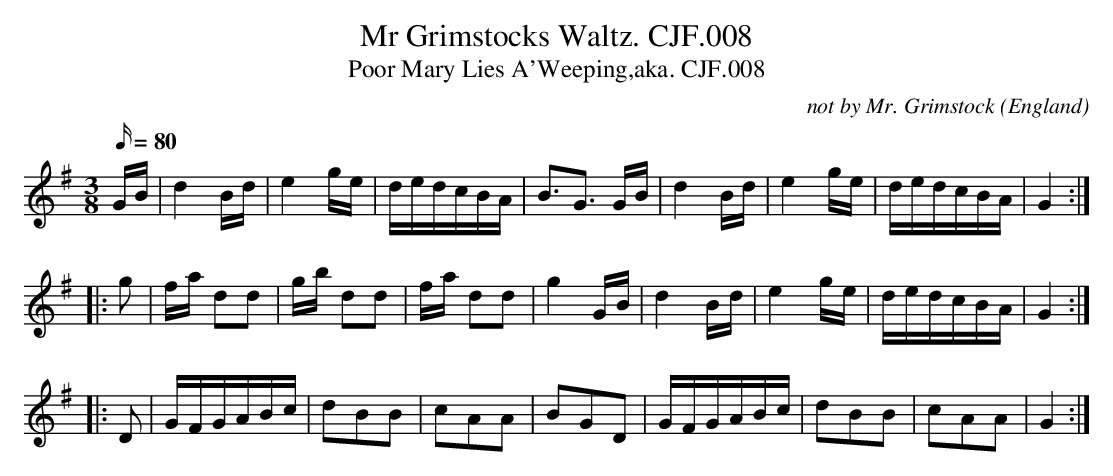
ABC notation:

X:1
T:Mr Grimstocks Waltz. CJF.008
T:Poor Mary Lies A'Weeping,aka. CJF.008
M:3/8
L:1/16
Q:80
C:not by Mr. Grimstock
O:England
K:G
GB|d4Bd|e4ge|dedcBA|B3G3 GB|d4Bd|\
e4ge|dedcBA|G4:|:!g2|fa d2d2|gb d2d2|
fa d2d2|g4GB|d4Bd|e4ge|dedcBA|G4:|:!
D2|GFGABc|d2B2B2|c2A2A2|B2G2D2|GFGABc|d2B2B2|c2A2A2|G4:|]
